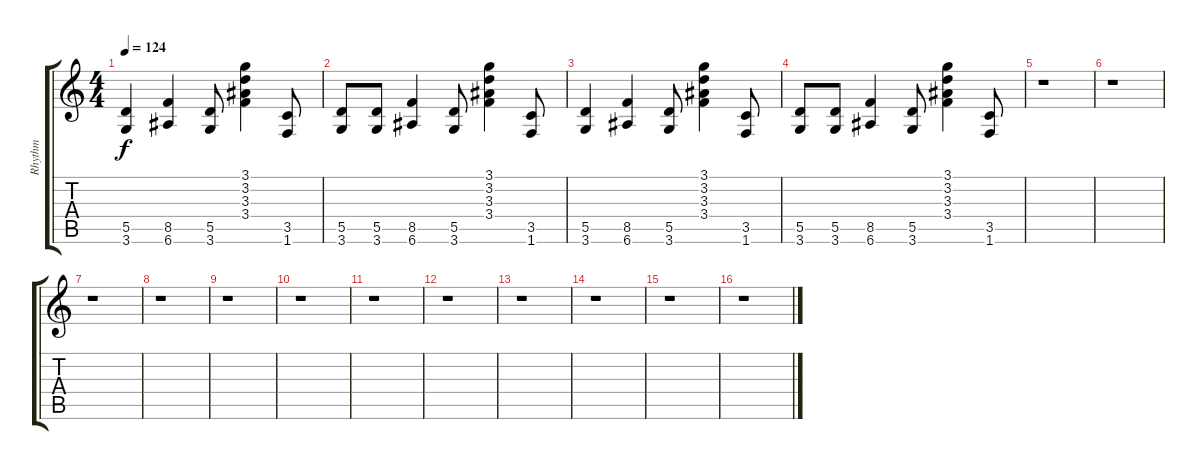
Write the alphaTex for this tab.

\track ("Rhythm" "Rhythm") {instrument overdrivenguitar}
\staff {score tabs}
\tuning (E4 B3 G3 D3 A2 E2) {hide}
\ts (4 4)
\tempo 124
\clef g2
\ks c
(5.5 3.6).4{dy f} (8.5 6.6).4 (5.5 3.6).8 (3.1 3.2 3.3 3.4).4 (3.5 1.6).8 |
(5.5 3.6).8 (5.5 3.6).8 (8.5 6.6).4 (5.5 3.6).8 (3.1 3.2 3.3 3.4).4 (3.5 1.6).8 |
(5.5 3.6).4 (8.5 6.6).4 (5.5 3.6).8 (3.1 3.2 3.3 3.4).4 (3.5 1.6).8 |
(5.5 3.6).8 (5.5 3.6).8 (8.5 6.6).4 (5.5 3.6).8 (3.1 3.2 3.3 3.4).4 (3.5 1.6).8 |
r.1 |
r.1 |
r.1 |
r.1 |
r.1 |
r.1 |
r.1 |
r.1 |
r.1 |
r.1 |
r.1 |
r.1
